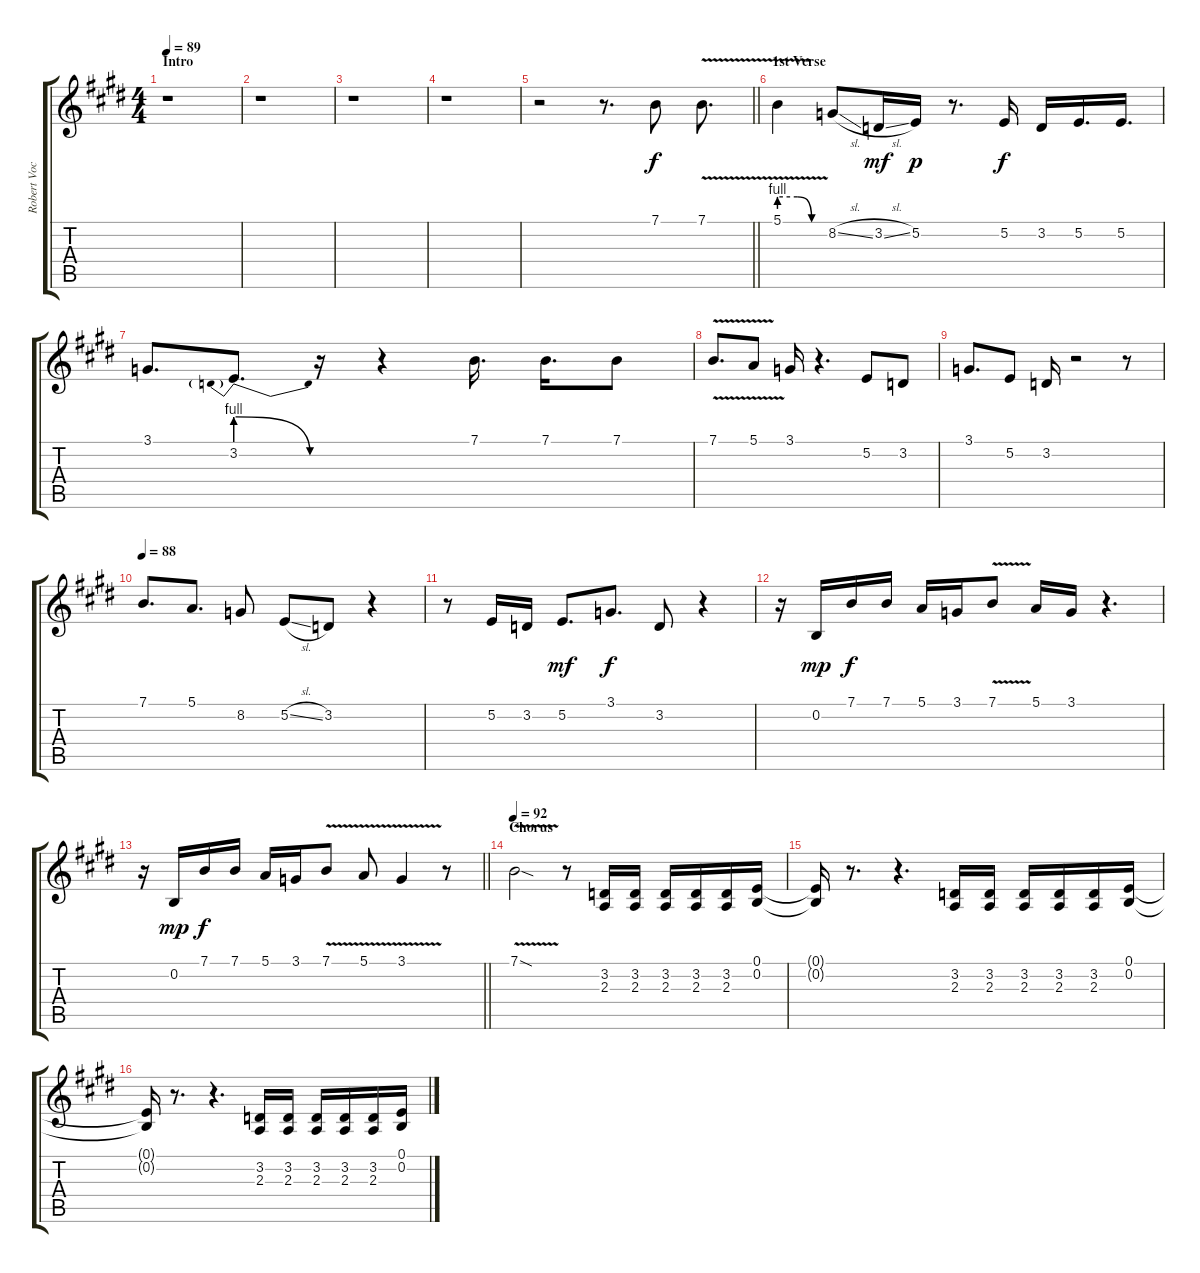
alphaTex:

\track ("Robert Vocals" "Robert Voc") {instrument oboe}
\staff {score tabs}
\tuning (E4 B3 G3 D3 A2 E2) {hide}
\ts (4 4)
\section ("" "Intro")
\tempo 89
\clef g2
\ks e
r.1{dy f instrument oboe} |
r.1 |
r.1 |
r.1 |
\barLineRight lightlight
r.2 r.8{d} 7.1.8 7.1{v}.8{d} |
\section ("" "1st Verse")
5.1{be (custom 0 4 24 4 43 0 60 0) v}.4 8.2{sl}.8 3.2{sl}.16{dy mf} 5.2.16{dy p} r.8{d} 5.2.16{dy f} 3.2.16 5.2.16{d} 5.2.16{d} |
3.1.8{d} 3.2{be (prebendrelease 0 4 60 0)}.8{d} r.16 r.4 7.1.16{d} 7.1.16{d} 7.1.8 |
7.1{v}.8{d} 5.1{v}.8 3.1.16 r.4{d} 5.2.8 3.2.8 |
3.1.8{d} 5.2.8 3.2.16 r.2 r.8 |
\tempo 88
7.1.8{d} 5.1.8{d} 8.2.8 5.2{sl}.8 3.2.8 r.4 |
r.8 5.2.16 3.2.16 5.2.8{d dy mf} 3.1.8{d dy f} 3.2.8 r.4 |
r.16 0.2.16{dy mp} 7.1.16{dy f} 7.1.16 5.1.16 3.1.16 7.1{v}.8 5.1.16 3.1.16 r.4{d} |
\barLineRight lightlight
r.16 0.2.16{dy mp} 7.1.16{dy f} 7.1.16 5.1.16 3.1.16 7.1{v}.8 5.1{v}.8 3.1{v}.4 r.8 |
\section ("" "Chorus")
\tempo 92
7.1{v sod}.2 r.8 (3.2 2.3).16 (3.2 2.3).16 (3.2 2.3).16 (3.2 2.3).16 (3.2 2.3).16 (0.1 0.2).16 |
(0.1{t} 0.2{t}).16 r.8{d} r.4{d} (3.2 2.3).16 (3.2 2.3).16 (3.2 2.3).16 (3.2 2.3).16 (3.2 2.3).16 (0.1 0.2).16 |
(0.1{t} 0.2{t}).16 r.8{d} r.4{d} (3.2 2.3).16 (3.2 2.3).16 (3.2 2.3).16 (3.2 2.3).16 (3.2 2.3).16 (0.1 0.2).16
